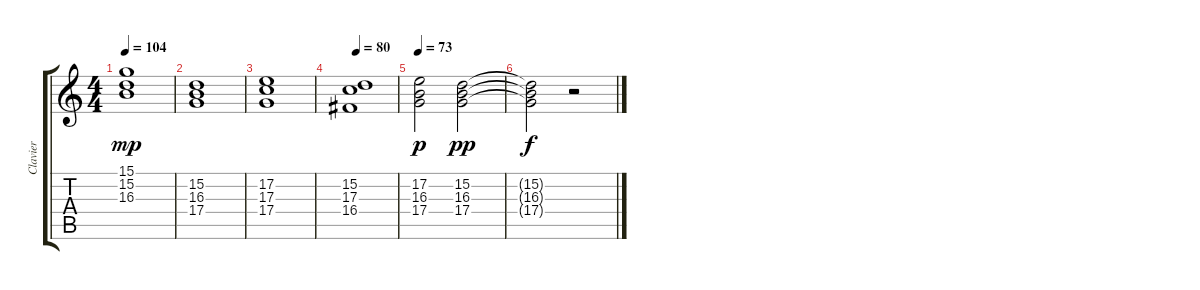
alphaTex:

\track ("Clavier" "Clavier") {instrument percussiveorgan}
\staff {score tabs}
\tuning (E4 B3 G3 D3 A2 E2) {hide}
\ts (4 4)
\tempo 104
\clef g2
\ks c
(15.1 15.2 16.3).1{dy mp} |
(15.2 16.3 17.4).1 |
(17.2 17.3 17.4).1 |
\tempo 80
(15.2 17.3 16.4).1 |
\tempo 73
(17.2 16.3 17.4).2{dy p} (15.2 16.3 17.4).2{dy pp} |
(15.2{t} 16.3{t} 17.4{t}).2{dy f} r.2
